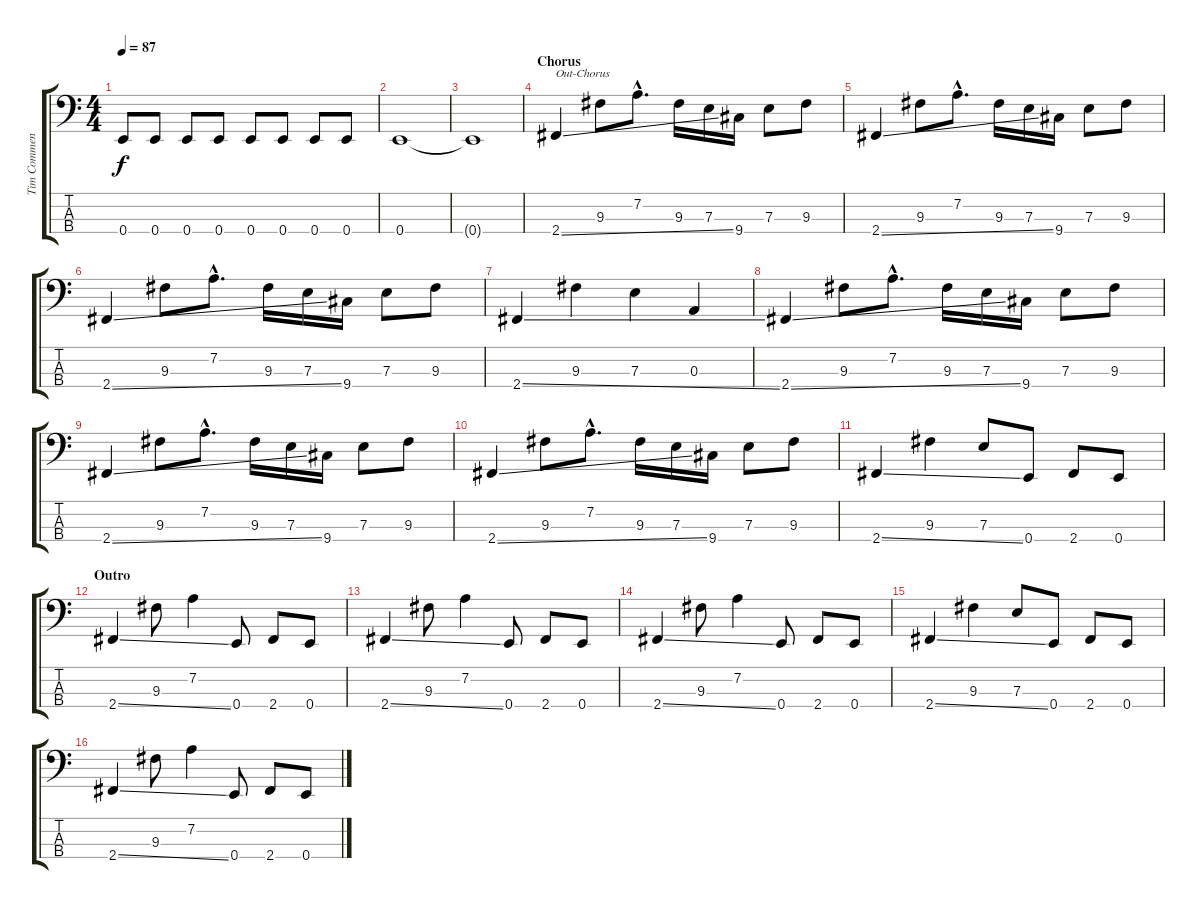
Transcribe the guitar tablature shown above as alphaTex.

\track ("Tim Commenford" "Tim Commen") {instrument electricbassfinger}
\staff {score tabs}
\tuning (G2 D2 A1 E1) {hide}
\ts (4 4)
\tempo 87
\clef f4
\ks c
0.4.8{dy f} 0.4.8 0.4.8 0.4.8 0.4.8 0.4.8 0.4.8 0.4.8 |
0.4.1 |
0.4{t}.1 |
\section ("" "Chorus")
2.4{ss}.4{txt "Out-Chorus"} 9.3.8 7.2{hac}.8{d} 9.3.16 7.3.16 9.4.16 7.3.8 9.3.8 |
2.4{ss}.4 9.3.8 7.2{hac}.8{d} 9.3.16 7.3.16 9.4.16 7.3.8 9.3.8 |
2.4{ss}.4 9.3.8 7.2{hac}.8{d} 9.3.16 7.3.16 9.4.16 7.3.8 9.3.8 |
2.4{ss}.4 9.3.4 7.3.4 0.3.4 |
2.4{ss}.4 9.3.8 7.2{hac}.8{d} 9.3.16 7.3.16 9.4.16 7.3.8 9.3.8 |
2.4{ss}.4 9.3.8 7.2{hac}.8{d} 9.3.16 7.3.16 9.4.16 7.3.8 9.3.8 |
2.4{ss}.4 9.3.8 7.2{hac}.8{d} 9.3.16 7.3.16 9.4.16 7.3.8 9.3.8 |
2.4{ss}.4 9.3.4 7.3.8 0.4.8 2.4.8 0.4.8 |
\section ("" "Outro")
2.4{ss}.4 9.3.8 7.2.4 0.4.8 2.4.8 0.4.8 |
2.4{ss}.4 9.3.8 7.2.4 0.4.8 2.4.8 0.4.8 |
2.4{ss}.4 9.3.8 7.2.4 0.4.8 2.4.8 0.4.8 |
2.4{ss}.4 9.3.4 7.3.8 0.4.8 2.4.8 0.4.8 |
2.4{ss}.4 9.3.8 7.2.4 0.4.8 2.4.8 0.4.8
